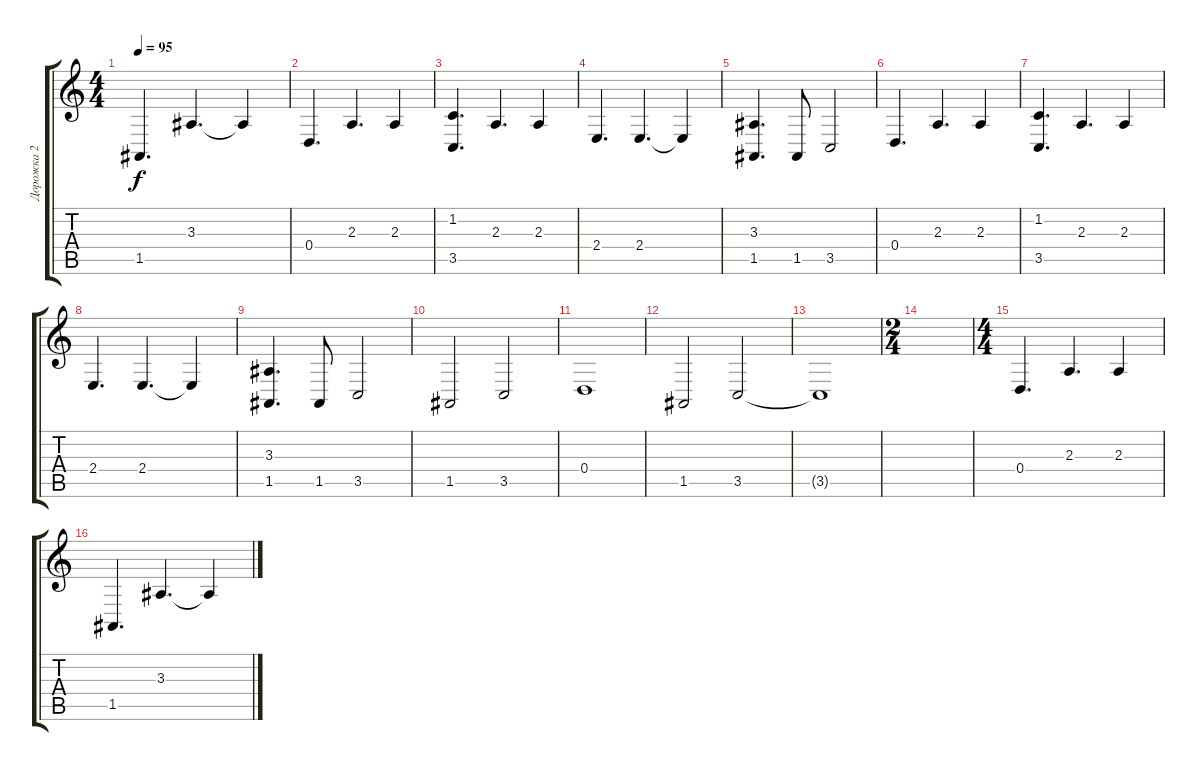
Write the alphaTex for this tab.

\track ("Дорожка 2" "Дорожка 2") {instrument brightacousticpiano}
\staff {score tabs}
\tuning (E4 B3 G3 D3 A2 E2) {hide}
\ts (4 4)
\tempo 95
\clef g2
\ks c
1.5.4{d dy f} 3.3.4{d} 3.3{t}.4 |
0.4.4{d} 2.3.4{d} 2.3.4 |
(1.2 3.5).4{d} 2.3.4{d} 2.3.4 |
2.4.4{d} 2.4.4{d} 2.4{t}.4 |
(3.3 1.5).4{d} 1.5.8 3.5.2 |
0.4.4{d} 2.3.4{d} 2.3.4 |
(1.2 3.5).4{d} 2.3.4{d} 2.3.4 |
2.4.4{d} 2.4.4{d} 2.4{t}.4 |
(3.3 1.5).4{d} 1.5.8 3.5.2 |
1.5.2 3.5.2 |
0.4.1 |
1.5.2 3.5.2 |
3.5{t}.1 |
\ts (2 4)
|
\ts (4 4)
0.4.4{d} 2.3.4{d} 2.3.4 |
1.5.4{d} 3.3.4{d} 3.3{t}.4
